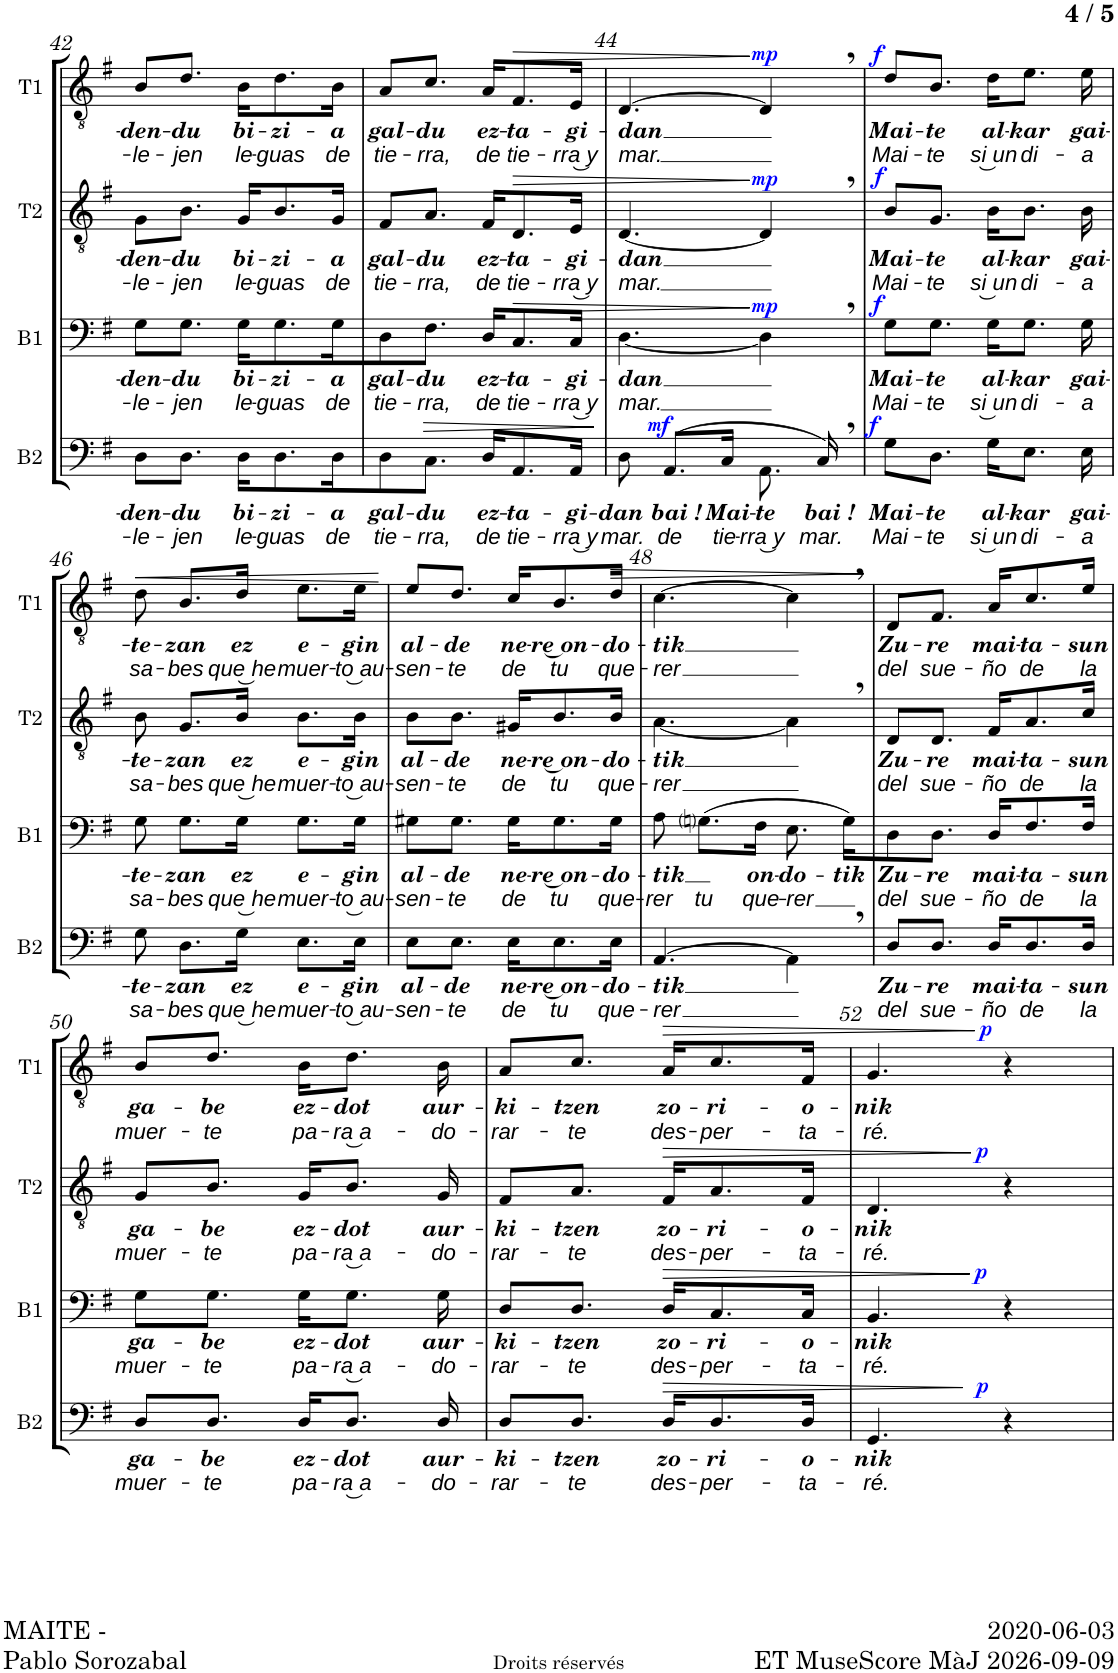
**kern	**text	**text	**dynam	**kern	**text	**text	**dynam	**kern	**text	**text	**dynam	**kern	**text	**text	**dynam	**kern
*part5	*part5	*part5	*part5	*part4	*part4	*part4	*part4	*part3	*part3	*part3	*part3	*part2	*part2	*part2	*part2	*part1
*staff5	*staff5	*staff5	*staff5	*staff4	*staff4	*staff4	*staff4	*staff3	*staff3	*staff3	*staff3	*staff2	*staff2	*staff2	*staff2	*staff1
*I"Basse	*	*	*	*I"Baryton	*	*	*	*I"Ténor 2	*	*	*	*I"Ténor 1	*	*	*	*I"Solo T1
*I'B2	*	*	*	*I'B1	*	*	*	*I'T2	*	*	*	*I'T1	*	*	*	*I'Solo
!!LO:PB:g=z
*clefF4	*	*	*	*clefF4	*	*	*	*clefGv2	*	*	*	*clefGv2	*	*	*	*clefGv2
*k[f#]	*	*	*	*k[f#]	*	*	*	*k[f#]	*	*	*	*k[f#]	*	*	*	*k[f#]
*M5/8	*	*	*	*M5/8	*	*	*	*M5/8	*	*	*	*M5/8	*	*	*	*M5/8
=42	=42	=42	=42	=42	=42	=42	=42	=42	=42	=42	=42	=42	=42	=42	=42	=42
!	!LO:LY:b	!LO:LY:b	!	!	!LO:LY:b	!LO:LY:b	!	!	!LO:LY:b	!LO:LY:b	!	!	!LO:LY:b	!LO:LY:b	!	!
8D\L	-den-	-le-	.	8G\L	-den-	-le-	.	8G\L	-den-	-le-	.	8B/L	-den-	-le-	.	8%5r
!	!LO:LY:b	!LO:LY:b	!	!	!LO:LY:b	!LO:LY:b	!	!	!LO:LY:b	!LO:LY:b	!	!	!LO:LY:b	!LO:LY:b	!	!
8.D\J	-du	-jen	.	8.G\J	-du	-jen	.	8.B\J	-du	-jen	.	8.d/J	-du	-jen	.	.
!	!LO:LY:b	!LO:LY:b	!	!	!LO:LY:b	!LO:LY:b	!	!	!LO:LY:b	!LO:LY:b	!	!	!LO:LY:b	!LO:LY:b	!	!
16D\KL	bi-	le-	.	16G\KL	bi-	le-	.	16G/KL	bi-	le-	.	16B\KL	bi-	le-	.	.
!	!LO:LY:b	!LO:LY:b	!	!	!LO:LY:b	!LO:LY:b	!	!	!LO:LY:b	!LO:LY:b	!	!	!LO:LY:b	!LO:LY:b	!	!
8.D\	-zi-	-guas	.	8.G\	-zi-	-guas	.	8.B/	-zi-	-guas	.	8.d\	-zi-	-guas	.	.
!	!LO:LY:b	!LO:LY:b	!	!	!LO:LY:b	!LO:LY:b	!	!	!LO:LY:b	!LO:LY:b	!	!	!LO:LY:b	!LO:LY:b	!	!
16D\K	-a	de	.	16G\K	-a	de	.	16G/Jk	-a	de	.	16B\Jk	-a	de	.	.
=43	=43	=43	=43	=43	=43	=43	=43	=43	=43	=43	=43	=43	=43	=43	=43	=43
!	!LO:LY:b	!LO:LY:b	!	!	!LO:LY:b	!LO:LY:b	!	!	!LO:LY:b	!LO:LY:b	!	!	!LO:LY:b	!LO:LY:b	!	!
8D\	gal-	tie-	.	8D\	gal-	tie-	.	8F#/L	gal-	tie-	.	8A/L	gal-	tie-	.	8%5r
!	!LO:LY:b	!LO:LY:b	!LO:HP:b	!	!LO:LY:b	!LO:LY:b	!	!	!LO:LY:b	!LO:LY:b	!	!	!LO:LY:b	!LO:LY:b	!	!
8.C\J	-du	-rra,	>	8.F#\J	-du	-rra,	.	8.A/J	-du	-rra,	.	8.c/J	-du	-rra,	.	.
!	!LO:LY:b	!LO:LY:b	!	!	!LO:LY:b	!LO:LY:b	!	!	!LO:LY:b	!LO:LY:b	!	!	!LO:LY:b	!LO:LY:b	!	!
16D/KL	ez-	de	.	16D/KL	ez-	de	.	16F#/KL	ez-	de	.	16A/KL	ez-	de	.	.
!	!LO:LY:b	!LO:LY:b	!	!	!LO:LY:b	!LO:LY:b	!LO:HP:b	!	!LO:LY:b	!LO:LY:b	!LO:HP:b	!	!LO:LY:b	!LO:LY:b	!LO:HP:b	!
8.AA/	-ta-	tie-	.	8.C/	-ta-	tie-	>	8.D/	-ta-	tie-	>	8.F#/	-ta-	tie-	>	.
!	!LO:LY:b	!LO:LY:b	!	!	!LO:LY:b	!LO:LY:b	!	!	!LO:LY:b	!LO:LY:b	!	!	!LO:LY:b	!LO:LY:b	!	!
16AA/Jk	-gi-	-rra͜ y	.	16C/Jk	-gi-	-rra͜ y	.	16E/Jk	-gi-	-rra͜ y	.	16E/Jk	-gi-	-rra͜ y	.	.
.	.	.	]	.	.	.	.	.	.	.	.	.	.	.	.	.
=44	=44	=44	=44	=44	=44	=44	=44	=44	=44	=44	=44	=44	=44	=44	=44	=44
!	!LO:LY:b	!LO:LY:b	!	!	!LO:LY:b	!LO:LY:b	!	!	!LO:LY:b	!LO:LY:b	!	!	!LO:LY:b	!LO:LY:b	!	!
8D\	-dan	mar.	.	[<4.D\	-dan	mar.	.	[<4.D/	-dan	mar.	.	[>4.D/	-dan	mar.	.	8%5r
!	!LO:LY:b	!LO:LY:b	!LO:DY:a	!	!	!	!	!	!	!	!	!	!	!	!	!
(8.AA/L	bai !	de	mf	.	.	.	.	.	.	.	.	.	.	.	.	.
!	!LO:LY:b	!LO:LY:b	!	!	!	!	!	!	!	!	!	!	!	!	!	!
16C/Jk	Mai-	tie-	.	.	.	.	.	.	.	.	.	.	.	.	.	.
!	!LO:LY:b	!LO:LY:b	!	!	!	!	!LO:DY:n=1:a	!	!	!	!LO:DY:n=1:a	!	!	!	!LO:DY:n=1:a	!
8.AA\	-te	-rra͜ y	.	4D,\]	.	.	] mp	4D,/]	.	.	] mp	4D,/]	.	.	] mp	.
!	!LO:LY:b	!LO:LY:b	!	!	!	!	!	!	!	!	!	!	!	!	!	!
16C,/)	bai !	mar.	.	.	.	.	.	.	.	.	.	.	.	.	.	.
=45	=45	=45	=45	=45	=45	=45	=45	=45	=45	=45	=45	=45	=45	=45	=45	=45
!	!LO:LY:b	!LO:LY:b	!LO:DY:a	!	!LO:LY:b	!LO:LY:b	!LO:DY:a	!	!LO:LY:b	!LO:LY:b	!LO:DY:a	!	!LO:LY:b	!LO:LY:b	!LO:DY:a	!
8G\L	Mai-	Mai-	f	8G\L	Mai-	Mai-	f	8B/L	Mai-	Mai-	f	8d/L	Mai-	Mai-	f	8%5r
!	!LO:LY:b	!LO:LY:b	!	!	!LO:LY:b	!LO:LY:b	!	!	!LO:LY:b	!LO:LY:b	!	!	!LO:LY:b	!LO:LY:b	!	!
8.D\J	-te	-te	.	8.G\J	-te	-te	.	8.G/J	-te	-te	.	8.B/J	-te	-te	.	.
!	!LO:LY:b	!LO:LY:b	!	!	!LO:LY:b	!LO:LY:b	!	!	!LO:LY:b	!LO:LY:b	!	!	!LO:LY:b	!LO:LY:b	!	!
16G\KL	al-	si͜ un	.	16G\KL	al-	si͜ un	.	16B\KL	al-	si͜ un	.	16d\KL	al-	si͜ un	.	.
!	!LO:LY:b	!LO:LY:b	!	!	!LO:LY:b	!LO:LY:b	!	!	!LO:LY:b	!LO:LY:b	!	!	!LO:LY:b	!LO:LY:b	!	!
8.E\J	-kar	di-	.	8.G\J	-kar	di-	.	8.B\J	-kar	di-	.	8.e\J	-kar	di-	.	.
!	!LO:LY:b	!LO:LY:b	!	!	!LO:LY:b	!LO:LY:b	!	!	!LO:LY:b	!LO:LY:b	!	!	!LO:LY:b	!LO:LY:b	!	!
16E\	gai-	-a	.	16G\	gai-	-a	.	16B\	gai-	-a	.	16e\	gai-	-a	.	.
!!LO:LB:g=z
=46	=46	=46	=46	=46	=46	=46	=46	=46	=46	=46	=46	=46	=46	=46	=46	=46
!	!LO:LY:b	!LO:LY:b	!	!	!LO:LY:b	!LO:LY:b	!	!	!LO:LY:b	!LO:LY:b	!	!	!LO:LY:b	!LO:LY:b	!LO:HP:b	!
8G\	-te-	sa-	.	8G\	-te-	sa-	.	8B\	-te-	sa-	.	8d\	-te-	sa-	<	8%5r
!	!LO:LY:b	!LO:LY:b	!	!	!LO:LY:b	!LO:LY:b	!	!	!LO:LY:b	!LO:LY:b	!	!	!LO:LY:b	!LO:LY:b	!	!
8.D\L	-zan	-bes	.	8.G\L	-zan	-bes	.	8.G/L	-zan	-bes	.	8.B/L	-zan	-bes	.	.
!	!LO:LY:b	!LO:LY:b	!	!	!LO:LY:b	!LO:LY:b	!	!	!LO:LY:b	!LO:LY:b	!	!	!LO:LY:b	!LO:LY:b	!	!
16G\Jk	ez	que͜ he	.	16G\Jk	ez	que͜ he	.	16B/Jk	ez	que͜ he	.	16d/Jk	ez	que͜ he	.	.
!	!LO:LY:b	!LO:LY:b	!	!	!LO:LY:b	!LO:LY:b	!	!	!LO:LY:b	!LO:LY:b	!	!	!LO:LY:b	!LO:LY:b	!	!
8.E\L	e-	muer-	.	8.G\L	e-	muer-	.	8.B\L	e-	muer-	.	8.e\L	e-	muer-	.	.
!	!LO:LY:b	!LO:LY:b	!	!	!LO:LY:b	!LO:LY:b	!	!	!LO:LY:b	!LO:LY:b	!	!	!LO:LY:b	!LO:LY:b	!	!
16E\Jk	-gin	-to͜ au-	.	16G\Jk	-gin	-to͜ au-	.	16B\Jk	-gin	-to͜ au-	.	16e\Jk	-gin	-to͜ au-	.	.
.	.	.	.	.	.	.	.	.	.	.	.	.	.	.	[	.
=47	=47	=47	=47	=47	=47	=47	=47	=47	=47	=47	=47	=47	=47	=47	=47	=47
!	!LO:LY:b	!LO:LY:b	!	!	!LO:LY:b	!LO:LY:b	!	!	!LO:LY:b	!LO:LY:b	!	!	!LO:LY:b	!LO:LY:b	!	!
8E\L	al-	-sen-	.	8G#X\L	al-	-sen-	.	8B\L	al-	-sen-	.	8e/L	al-	-sen-	.	8%5r
!	!LO:LY:b	!LO:LY:b	!	!	!LO:LY:b	!LO:LY:b	!	!	!LO:LY:b	!LO:LY:b	!	!	!LO:LY:b	!LO:LY:b	!	!
8.E\J	-de	-te	.	8.G#\J	-de	-te	.	8.B\J	-de	-te	.	8.d/J	-de	-te	.	.
!	!LO:LY:b	!LO:LY:b	!	!	!LO:LY:b	!LO:LY:b	!	!	!LO:LY:b	!LO:LY:b	!	!	!LO:LY:b	!LO:LY:b	!	!
16E\KL	ne-	de	.	16G#\KL	ne-	de	.	16G#X/KL	ne-	de	.	16c/KL	ne-	de	.	.
!	!LO:LY:b	!LO:LY:b	!	!	!LO:LY:b	!LO:LY:b	!	!	!LO:LY:b	!LO:LY:b	!	!	!LO:LY:b	!LO:LY:b	!	!
8.E\	-re͜ on-	tu	.	8.G#\	-re͜ on-	tu	.	8.B/	-re͜ on-	tu	.	8.B/	-re͜ on-	tu	.	.
!	!LO:LY:b	!LO:LY:b	!	!	!LO:LY:b	!LO:LY:b	!	!	!LO:LY:b	!LO:LY:b	!	!	!LO:LY:b	!LO:LY:b	!LO:HP:b	!
16E\Jk	-do-	que-	.	16G#\Jk	-do-	que-	.	16B/Jk	-do-	que-	.	16d/Jk	-do-	que-	>	.
=48	=48	=48	=48	=48	=48	=48	=48	=48	=48	=48	=48	=48	=48	=48	=48	=48
!	!LO:LY:b	!LO:LY:b	!	!	!LO:LY:b	!LO:LY:b	!	!	!LO:LY:b	!LO:LY:b	!	!	!LO:LY:b	!LO:LY:b	!	!
[4.AA/	-tik	-rer	.	8A\	-tik	-rer	.	[<4.A\	-tik	-rer	.	[>4.c\	-tik	-rer	.	8%5r
!	!	!	!	!	!	!LO:LY:b	!	!	!	!	!	!	!	!	!	!
.	.	.	.	(8.Gni\L	.	tu	.	.	.	.	.	.	.	.	.	.
!	!	!	!	!	!LO:LY:b	!LO:LY:b	!	!	!	!	!	!	!	!	!	!
.	.	.	.	16F#\Jk	on-	que-	.	.	.	.	.	.	.	.	.	.
!	!	!	!	!	!LO:LY:b	!LO:LY:b	!	!	!	!	!	!	!	!	!	!
4AA,\]	.	.	.	8.E\	-do-	-rer	.	4A,\]	.	.	.	4c,\]	.	.	.	.
!	!	!	!	!	!LO:LY:b	!	!	!	!	!	!	!	!	!	!	!
.	.	.	.	16G\KL)	-tik	.	.	.	.	.	.	.	.	.	.	.
.	.	.	.	.	.	.	.	.	.	.	.	.	.	.	]	.
=49	=49	=49	=49	=49	=49	=49	=49	=49	=49	=49	=49	=49	=49	=49	=49	=49
!	!LO:LY:b	!LO:LY:b	!	!	!LO:LY:b	!LO:LY:b	!	!	!LO:LY:b	!LO:LY:b	!	!	!LO:LY:b	!LO:LY:b	!	!
8D/L	Zu-	del	.	8D\	Zu-	del	.	8D/L	Zu-	del	.	8D/L	Zu-	del	.	8%5r
!	!LO:LY:b	!LO:LY:b	!	!	!LO:LY:b	!LO:LY:b	!	!	!LO:LY:b	!LO:LY:b	!	!	!LO:LY:b	!LO:LY:b	!	!
8.D/J	-re	sue-	.	8.D\J	-re	sue-	.	8.D/J	-re	sue-	.	8.F#/J	-re	sue-	.	.
!	!LO:LY:b	!LO:LY:b	!	!	!LO:LY:b	!LO:LY:b	!	!	!LO:LY:b	!LO:LY:b	!	!	!LO:LY:b	!LO:LY:b	!	!
16D/KL	mai-	-ño	.	16D/KL	mai-	-ño	.	16F#/KL	mai-	-ño	.	16A/KL	mai-	-ño	.	.
!	!LO:LY:b	!LO:LY:b	!	!	!LO:LY:b	!LO:LY:b	!	!	!LO:LY:b	!LO:LY:b	!	!	!LO:LY:b	!LO:LY:b	!	!
8.D/	-ta-	de	.	8.F#/	-ta-	de	.	8.A/	-ta-	de	.	8.c/	-ta-	de	.	.
!	!LO:LY:b	!LO:LY:b	!	!	!LO:LY:b	!LO:LY:b	!	!	!LO:LY:b	!LO:LY:b	!	!	!LO:LY:b	!LO:LY:b	!	!
16D/Jk	-sun	la	.	16F#/Jk	-sun	la	.	16c/Jk	-sun	la	.	16e/Jk	-sun	la	.	.
!!LO:LB:g=z
=50	=50	=50	=50	=50	=50	=50	=50	=50	=50	=50	=50	=50	=50	=50	=50	=50
!	!LO:LY:b	!LO:LY:b	!	!	!LO:LY:b	!LO:LY:b	!	!	!LO:LY:b	!LO:LY:b	!	!	!LO:LY:b	!LO:LY:b	!	!
8D/L	ga-	muer-	.	8G\L	ga-	muer-	.	8G/L	ga-	muer-	.	8B/L	ga-	muer-	.	8%5r
!	!LO:LY:b	!LO:LY:b	!	!	!LO:LY:b	!LO:LY:b	!	!	!LO:LY:b	!LO:LY:b	!	!	!LO:LY:b	!LO:LY:b	!	!
8.D/J	-be	-te	.	8.G\J	-be	-te	.	8.B/J	-be	-te	.	8.d/J	-be	-te	.	.
!	!LO:LY:b	!LO:LY:b	!	!	!LO:LY:b	!LO:LY:b	!	!	!LO:LY:b	!LO:LY:b	!	!	!LO:LY:b	!LO:LY:b	!	!
16D/KL	ez-	pa-	.	16G\KL	ez-	pa-	.	16G/KL	ez-	pa-	.	16B\KL	ez-	pa-	.	.
!	!LO:LY:b	!LO:LY:b	!	!	!LO:LY:b	!LO:LY:b	!	!	!LO:LY:b	!LO:LY:b	!	!	!LO:LY:b	!LO:LY:b	!	!
8.D/J	-dot	-ra͜ a-	.	8.G\J	-dot	-ra͜ a-	.	8.B/J	-dot	-ra͜ a-	.	8.d\J	-dot	-ra͜ a-	.	.
!	!LO:LY:b	!LO:LY:b	!	!	!LO:LY:b	!LO:LY:b	!	!	!LO:LY:b	!LO:LY:b	!	!	!LO:LY:b	!LO:LY:b	!	!
16D/	aur-	-do-	.	16G\	aur-	-do-	.	16G/	aur-	-do-	.	16B\	aur-	-do-	.	.
=51	=51	=51	=51	=51	=51	=51	=51	=51	=51	=51	=51	=51	=51	=51	=51	=51
!	!LO:LY:b	!LO:LY:b	!	!	!LO:LY:b	!LO:LY:b	!	!	!LO:LY:b	!LO:LY:b	!	!	!LO:LY:b	!LO:LY:b	!	!
8D/L	-ki-	-rar-	.	8D/L	-ki-	-rar-	.	8F#/L	-ki-	-rar-	.	8A/L	-ki-	-rar-	.	8%5r
!	!LO:LY:b	!LO:LY:b	!	!	!LO:LY:b	!LO:LY:b	!	!	!LO:LY:b	!LO:LY:b	!	!	!LO:LY:b	!LO:LY:b	!	!
8.D/J	-tzen	-te	.	8.D/J	-tzen	-te	.	8.A/J	-tzen	-te	.	8.c/J	-tzen	-te	.	.
!	!LO:LY:b	!LO:LY:b	!LO:HP:b	!	!LO:LY:b	!LO:LY:b	!LO:HP:b	!	!LO:LY:b	!LO:LY:b	!LO:HP:b	!	!LO:LY:b	!LO:LY:b	!LO:HP:b	!
16D/KL	zo-	des-	>	16D/KL	zo-	des-	>	16F#/KL	zo-	des-	>	16A/KL	zo-	des-	>	.
!	!LO:LY:b	!LO:LY:b	!	!	!LO:LY:b	!LO:LY:b	!	!	!LO:LY:b	!LO:LY:b	!	!	!LO:LY:b	!LO:LY:b	!	!
8.D/	-ri-	-per-	.	8.C/	-ri-	-per-	.	8.A/	-ri-	-per-	.	8.c/	-ri-	-per-	.	.
!	!LO:LY:b	!LO:LY:b	!	!	!LO:LY:b	!LO:LY:b	!	!	!LO:LY:b	!LO:LY:b	!	!	!LO:LY:b	!LO:LY:b	!	!
16D/Jk	-o-	-ta-	.	16C/Jk	-o-	-ta-	.	16F#/Jk	-o-	-ta-	.	16F#/Jk	-o-	-ta-	.	.
=52	=52	=52	=52	=52	=52	=52	=52	=52	=52	=52	=52	=52	=52	=52	=52	=52
!	!LO:LY:b	!LO:LY:b	!	!	!LO:LY:b	!LO:LY:b	!	!	!LO:LY:b	!LO:LY:b	!	!	!LO:LY:b	!LO:LY:b	!	!
4.GG/	-nik	-ré.	.	4.BB/	-nik	-ré.	.	4.D/	-nik	-ré.	.	4.G/	-nik	-ré.	.	8%5r
!	!	!	!LO:DY:n=1:a	!	!	!	!LO:DY:n=1:a	!	!	!	!LO:DY:n=1:a	!	!	!	!LO:DY:n=1:a	!
4r	.	.	] p	4r	.	.	] p	4r	.	.	] p	4r	.	.	] p	.
=	=	=	=	=	=	=	=	=	=	=	=	=	=	=	=	=
*-	*-	*-	*-	*-	*-	*-	*-	*-	*-	*-	*-	*-	*-	*-	*-	*-
